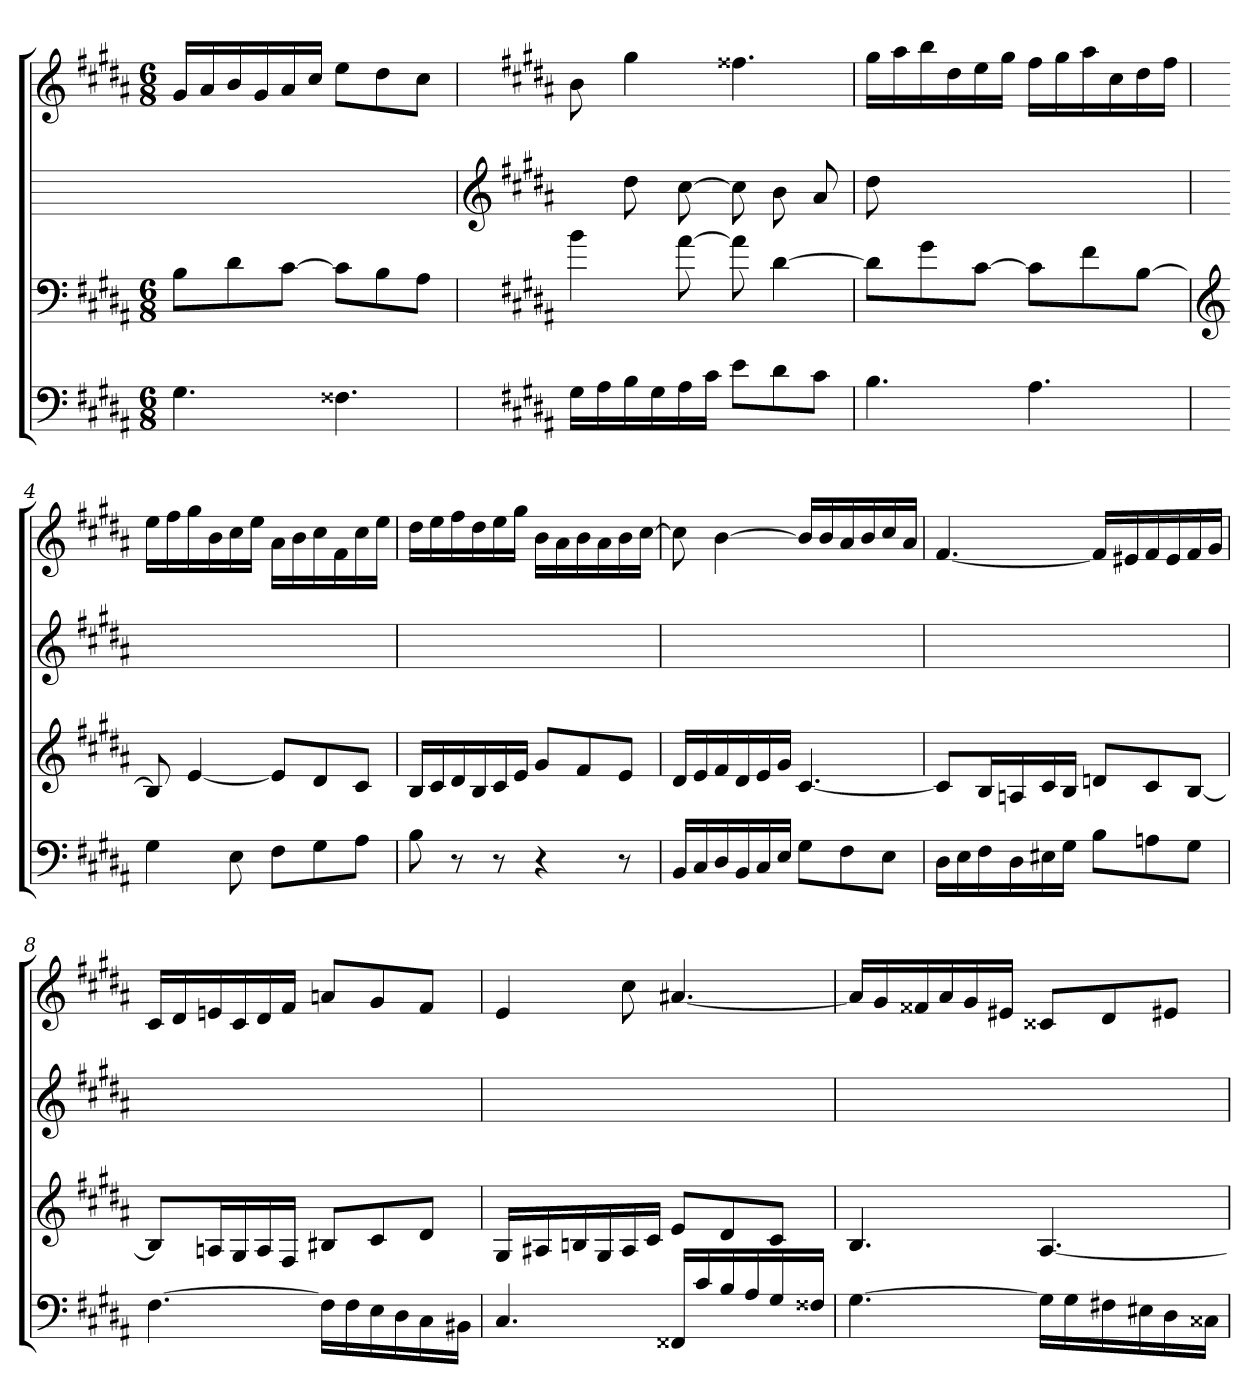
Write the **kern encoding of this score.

**kern	**kern	**kern	**kern
*part4	*part3	*part2	*part1
*staff4	*staff3	*staff2	*staff1
*clefF4	*clefF4	*	*clefG2
*k[f#c#g#d#a#]	*k[f#c#g#d#a#]	*	*k[f#c#g#d#a#]
*g#:	*g#:	*	*g#:
*M6/8	*M6/8	*	*M6/8
*MM57	*MM57	*MM57	*MM57
=1	=1	=1	=1
4.G#	8B\L	2.ryy	16g#/LL
.	.	.	16a#/
.	8d#\	.	16b/
.	.	.	16g#/
.	[8c#\J	.	16a#/
.	.	.	16cc#/JJ
4.F##X	8c#\L]	.	8ee\L
.	8B\	.	8dd#\
.	8A#\J	.	8cc#\J
=2	=2	=2	=2
*	*	*clefG2	*
*	*	*k[f#c#g#d#a#]	*
16G#\LL	4b	8ryy	8b
16A#\	.	.	.
16B\	.	8dd#	4gg#
16G#\	.	.	.
16A#\	[8a#	[8cc#	.
16c#\JJ	.	.	.
8e\L	8a#]	8cc#]	4.ff##X
8d#\	[4d#	8b	.
8c#\J	.	8a#	.
=3	=3	=3	=3
4.B	8d#\L]	8dd#	16gg#\LL
.	.	.	16aa#\
.	8g#\	8ryy	16bb\
.	.	.	16dd#\
.	[8c#\J	8ryy	16ee\
.	.	.	16gg#\JJ
4.A#	8c#\L]	4ryy	16ff#\LL
.	.	.	16gg#\
.	8f#\	.	16aa#\
.	.	.	16cc#\
.	[8B\J	8ryy	16dd#\
.	.	.	16ff#\JJ
=4	=4	=4	=4
*	*clefG2	*	*
4G#	8B]	2.ryy	16ee\LL
.	.	.	16ff#\
.	[4e	.	16gg#\
.	.	.	16b\
8E	.	.	16cc#\
.	.	.	16ee\JJ
8F#\L	8e/L]	.	16a#\LL
.	.	.	16b\
8G#\	8d#/	.	16cc#\
.	.	.	16f#\
8A#\J	8c#/J	.	16cc#\
.	.	.	16ee\JJ
=5	=5	=5	=5
8B	16B/LL	2.ryy	16dd#\LL
.	16c#/	.	16ee\
8r	16d#/	.	16ff#\
.	16B/	.	16dd#\
8r	16c#/	.	16ee\
.	16e/JJ	.	16gg#\JJ
4r	8g#/L	.	16b\LL
.	.	.	16a#\
.	8f#/	.	16b\
.	.	.	16a#\
8r	8e/J	.	16b\
.	.	.	[16cc#\JJ
=6	=6	=6	=6
16BB/LL	16d#/LL	2.ryy	8cc#]
16C#/	16e/	.	.
16D#/	16f#/	.	[4b
16BB/	16d#/	.	.
16C#/	16e/	.	.
16E/JJ	16g#/JJ	.	.
8G#\L	[4.c#	.	16b/LL]
.	.	.	16b/
8F#\	.	.	16a#/
.	.	.	16b/
8E\J	.	.	16cc#/
.	.	.	16a#/JJ
=7	=7	=7	=7
16D#\LL	8c#/L]	2.ryy	[4.f#
16E\	.	.	.
16F#\	16B/L	.	.
16D#\	16An/	.	.
16E#X\	16c#/	.	.
16G#\JJ	16B/JJ	.	.
8B\L	8dn/L	.	16f#/LL]
.	.	.	16e#X/
8An\	8c#/	.	16f#/
.	.	.	16e#/
8G#\J	[8B/J	.	16f#/
.	.	.	16g#/JJ
=8	=8	=8	=8
[4.F#	8B/L]	2.ryy	16c#/LL
.	.	.	16d#/
.	16An/L	.	16en/
.	16G#/	.	16c#/
.	16A/	.	16d#/
.	16F#/JJ	.	16f#/JJ
16F#\LL]	8B#X/L	.	8an/L
16F#\	.	.	.
16E\	8c#/	.	8g#/
16D#\	.	.	.
16C#\	8d#/J	.	8f#/J
16BB#X\JJ	.	.	.
=9	=9	=9	=9
4.C#	16G#/LL	2.ryy	4e
.	16A#X/	.	.
.	16Bn/	.	.
.	16G#/	.	.
.	16A#/	.	8cc#
.	16c#/JJ	.	.
16FF##X/LL	8e/L	.	[4.a#X
16c#/	.	.	.
16B/	8d#/	.	.
16A#/	.	.	.
16G#/	8c#/J	.	.
16F##X/JJ	.	.	.
=10	=10	=10	=10
[4.G#	4.B	2.ryy	16a#/LL]
.	.	.	16g#/
.	.	.	16f##X/
.	.	.	16a#/
.	.	.	16g#/
.	.	.	16e#X/JJ
16G#\LL]	[4.A#	.	8c##X/L
16G#\	.	.	.
16F#X\	.	.	8d#/
16E#X\	.	.	.
16D#\	.	.	8e#X/J
16C##X\JJ	.	.	.
=	=	=	=
*-	*-	*-	*-
